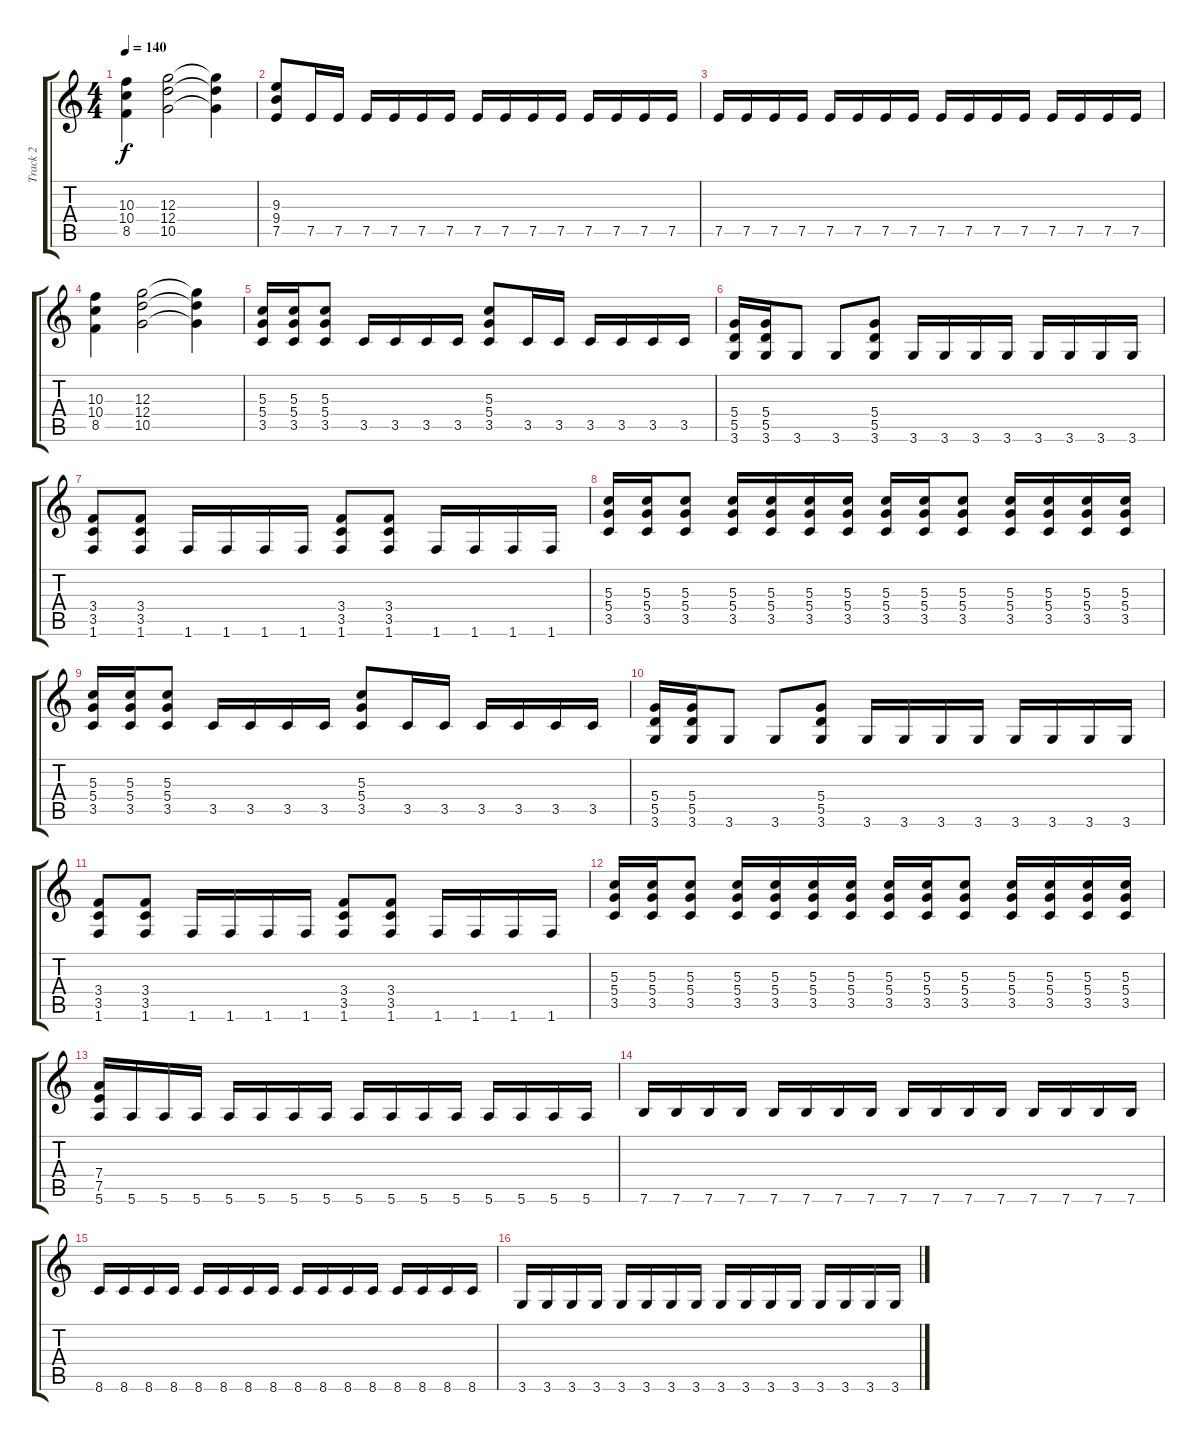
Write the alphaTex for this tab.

\track ("Track 2" "Track 2") {instrument distortionguitar}
\staff {score tabs}
\tuning (E4 B3 G3 D3 A2 E2) {hide}
\ts (4 4)
\tempo 140
\clef g2
\ks c
(10.3 10.4 8.5).4{dy f} (12.3 12.4 10.5).2 (12.3{t} 12.4{t} 10.5{t}).4 |
(9.3 9.4 7.5).8 7.5.16 7.5.16 7.5.16 7.5.16 7.5.16 7.5.16 7.5.16 7.5.16 7.5.16 7.5.16 7.5.16 7.5.16 7.5.16 7.5.16 |
7.5.16 7.5.16 7.5.16 7.5.16 7.5.16 7.5.16 7.5.16 7.5.16 7.5.16 7.5.16 7.5.16 7.5.16 7.5.16 7.5.16 7.5.16 7.5.16 |
(10.3 10.4 8.5).4 (12.3 12.4 10.5).2 (12.3{t} 12.4{t} 10.5{t}).4 |
(5.3 5.4 3.5).16 (5.3 5.4 3.5).16 (5.3 5.4 3.5).8 3.5.16 3.5.16 3.5.16 3.5.16 (5.3 5.4 3.5).8 3.5.16 3.5.16 3.5.16 3.5.16 3.5.16 3.5.16 |
(5.4 5.5 3.6).16 (5.4 5.5 3.6).16 3.6.8 3.6.8 (5.4 5.5 3.6).8 3.6.16 3.6.16 3.6.16 3.6.16 3.6.16 3.6.16 3.6.16 3.6.16 |
(3.4 3.5 1.6).8 (3.4 3.5 1.6).8 1.6.16 1.6.16 1.6.16 1.6.16 (3.4 3.5 1.6).8 (3.4 3.5 1.6).8 1.6.16 1.6.16 1.6.16 1.6.16 |
(5.3 5.4 3.5).16 (5.3 5.4 3.5).16 (5.3 5.4 3.5).8 (5.3 5.4 3.5).16 (5.3 5.4 3.5).16 (5.3 5.4 3.5).16 (5.3 5.4 3.5).16 (5.3 5.4 3.5).16 (5.3 5.4 3.5).16 (5.3 5.4 3.5).8 (5.3 5.4 3.5).16 (5.3 5.4 3.5).16 (5.3 5.4 3.5).16 (5.3 5.4 3.5).16 |
(5.3 5.4 3.5).16 (5.3 5.4 3.5).16 (5.3 5.4 3.5).8 3.5.16 3.5.16 3.5.16 3.5.16 (5.3 5.4 3.5).8 3.5.16 3.5.16 3.5.16 3.5.16 3.5.16 3.5.16 |
(5.4 5.5 3.6).16 (5.4 5.5 3.6).16 3.6.8 3.6.8 (5.4 5.5 3.6).8 3.6.16 3.6.16 3.6.16 3.6.16 3.6.16 3.6.16 3.6.16 3.6.16 |
(3.4 3.5 1.6).8 (3.4 3.5 1.6).8 1.6.16 1.6.16 1.6.16 1.6.16 (3.4 3.5 1.6).8 (3.4 3.5 1.6).8 1.6.16 1.6.16 1.6.16 1.6.16 |
(5.3 5.4 3.5).16 (5.3 5.4 3.5).16 (5.3 5.4 3.5).8 (5.3 5.4 3.5).16 (5.3 5.4 3.5).16 (5.3 5.4 3.5).16 (5.3 5.4 3.5).16 (5.3 5.4 3.5).16 (5.3 5.4 3.5).16 (5.3 5.4 3.5).8 (5.3 5.4 3.5).16 (5.3 5.4 3.5).16 (5.3 5.4 3.5).16 (5.3 5.4 3.5).16 |
(7.4 7.5 5.6).16 5.6.16 5.6.16 5.6.16 5.6.16 5.6.16 5.6.16 5.6.16 5.6.16 5.6.16 5.6.16 5.6.16 5.6.16 5.6.16 5.6.16 5.6.16 |
7.6.16 7.6.16 7.6.16 7.6.16 7.6.16 7.6.16 7.6.16 7.6.16 7.6.16 7.6.16 7.6.16 7.6.16 7.6.16 7.6.16 7.6.16 7.6.16 |
8.6.16 8.6.16 8.6.16 8.6.16 8.6.16 8.6.16 8.6.16 8.6.16 8.6.16 8.6.16 8.6.16 8.6.16 8.6.16 8.6.16 8.6.16 8.6.16 |
3.6.16 3.6.16 3.6.16 3.6.16 3.6.16 3.6.16 3.6.16 3.6.16 3.6.16 3.6.16 3.6.16 3.6.16 3.6.16 3.6.16 3.6.16 3.6.16
